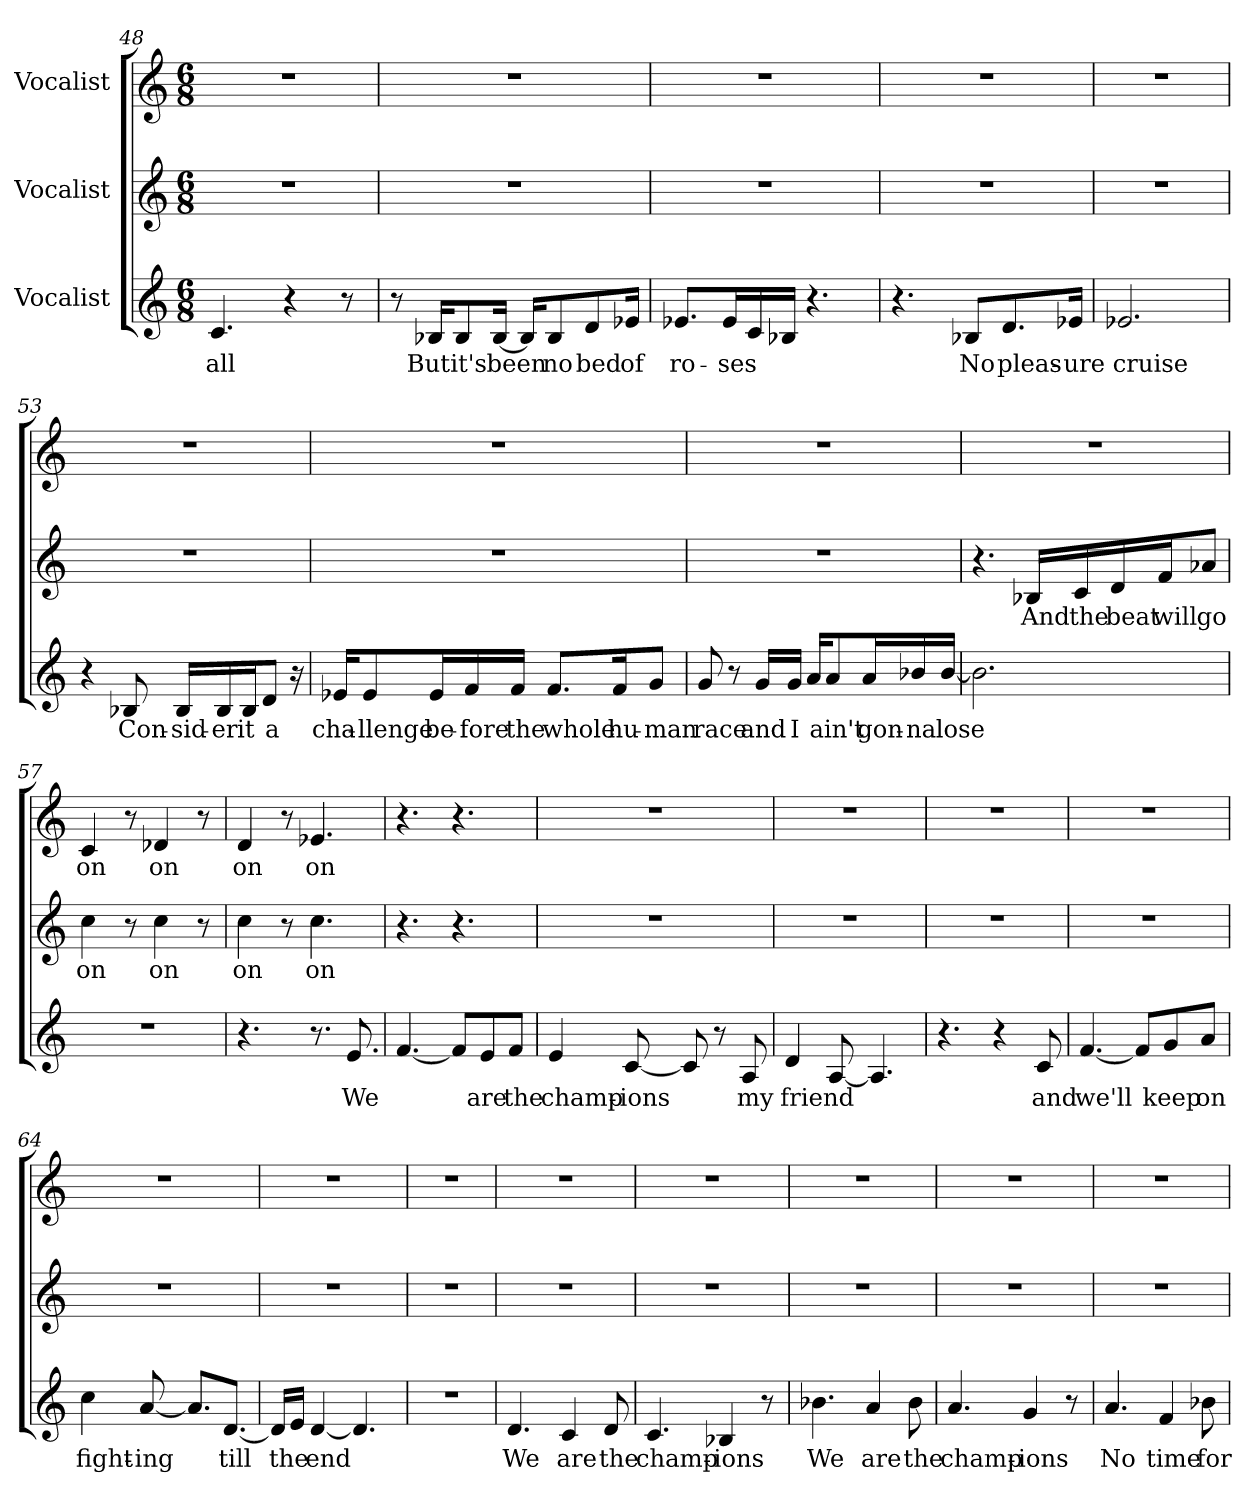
**kern	**text	**kern	**text	**kern	**text
*part3	*part3	*part2	*part2	*part1	*part1
*staff3	*staff3	*staff2	*staff2	*staff1	*staff1
*I"Vocalist	*	*I"Vocalist	*	*I"Vocalist	*
*clefG2	*	*clefG2	*	*clefG2	*
*M6/8	*	*M6/8	*	*M6/8	*
=48	=48	=48	=48	=48	=48
4.c	all	2.r	.	2.r	.
4r	.	.	.	.	.
8r	.	.	.	.	.
=49	=49	=49	=49	=49	=49
8r	.	2.r	.	2.r	.
16B-X/KL	But	.	.	.	.
8B-/	it's	.	.	.	.
[16B-/Jk	been	.	.	.	.
16B-/KL]	_	.	.	.	.
8B-/	no	.	.	.	.
8d/	bed	.	.	.	.
16e-X/Jk	of	.	.	.	.
=50	=50	=50	=50	=50	=50
8.e-X/L	ro-	2.r	.	2.r	.
16e-/L	-ses	.	.	.	.
16c/	_	.	.	.	.
16B-X/JJ	_	.	.	.	.
4.r	.	.	.	.	.
=51	=51	=51	=51	=51	=51
4.r	.	2.r	.	2.r	.
8B-X/L	No	.	.	.	.
8.d/	pleas-	.	.	.	.
16e-X/Jk	-ure	.	.	.	.
=52	=52	=52	=52	=52	=52
2.e-X	cruise	2.r	.	2.r	.
=53	=53	=53	=53	=53	=53
4r	.	2.r	.	2.r	.
8B-X	Con-	.	.	.	.
16B-/LL	-sid-	.	.	.	.
16B-/	-er	.	.	.	.
16B-/J	it	.	.	.	.
8d/J	a	.	.	.	.
16r	.	.	.	.	.
=54	=54	=54	=54	=54	=54
16e-X/KL	cha-	2.r	.	2.r	.
8e-/	-llenge	.	.	.	.
16e-/L	be-	.	.	.	.
16f/	-fore	.	.	.	.
16f/JJ	the	.	.	.	.
8.f/L	whole	.	.	.	.
16f/K	hu-	.	.	.	.
8g/J	-man	.	.	.	.
=55	=55	=55	=55	=55	=55
8g	race	2.r	.	2.r	.
8r	.	.	.	.	.
16g/LL	and	.	.	.	.
16g/JJ	I	.	.	.	.
16a/KL	_	.	.	.	.
8a/	ain't	.	.	.	.
16a/L	gon-	.	.	.	.
16b-X/	-na	.	.	.	.
[16b-/JJ	lose	.	.	.	.
=56	=56	=56	=56	=56	=56
2.b-]	_	4.r	.	2.r	.
.	.	16B-X/LL	And	.	.
.	.	16c/	the	.	.
.	.	16d/	beat	.	.
.	.	16f/J	will	.	.
.	.	8a-X/J	go	.	.
=57	=57	=57	=57	=57	=57
2.r	.	4cc	on	4c	on
.	.	8r	.	8r	.
.	.	4cc	on	4d-X	on
.	.	8r	.	8r	.
=58	=58	=58	=58	=58	=58
4.r	.	4cc	on	4d	on
.	.	8r	.	8r	.
8.r	.	4.cc	on	4.e-X	on
8.e	We	.	.	.	.
=59	=59	=59	=59	=59	=59
[4.f	_	4.r	.	4.r	.
8f/L]	_	4.r	.	4.r	.
8e/	are	.	.	.	.
8f/J	the	.	.	.	.
=60	=60	=60	=60	=60	=60
4e	champ-	2.r	.	2.r	.
[8c	-ions	.	.	.	.
8c]	_	.	.	.	.
8r	.	.	.	.	.
8A	my	.	.	.	.
=61	=61	=61	=61	=61	=61
4d	friend	2.r	.	2.r	.
[8A	_	.	.	.	.
4.A]	_	.	.	.	.
=62	=62	=62	=62	=62	=62
4.r	.	2.r	.	2.r	.
4r	.	.	.	.	.
8c	and	.	.	.	.
=63	=63	=63	=63	=63	=63
[4.f	we'll	2.r	.	2.r	.
8f/L]	_	.	.	.	.
8g/	keep	.	.	.	.
8a/J	on	.	.	.	.
=64	=64	=64	=64	=64	=64
4cc	fight-	2.r	.	2.r	.
[8a	-ing	.	.	.	.
8.a/L]	_	.	.	.	.
[8.d/J	till	.	.	.	.
=65	=65	=65	=65	=65	=65
16d/LL]	_	2.r	.	2.r	.
16e/JJ	the	.	.	.	.
[4d	end	.	.	.	.
4.d]	_	.	.	.	.
=66	=66	=66	=66	=66	=66
2.r	.	2.r	.	2.r	.
=67	=67	=67	=67	=67	=67
4.d	We	2.r	.	2.r	.
4c	are	.	.	.	.
8d	the	.	.	.	.
=68	=68	=68	=68	=68	=68
4.c	champ-	2.r	.	2.r	.
4B-X	-ions	.	.	.	.
8r	.	.	.	.	.
=69	=69	=69	=69	=69	=69
4.b-X	We	2.r	.	2.r	.
4a	are	.	.	.	.
8b-	the	.	.	.	.
=70	=70	=70	=70	=70	=70
4.a	champ-	2.r	.	2.r	.
4g	-ions	.	.	.	.
8r	.	.	.	.	.
=71	=71	=71	=71	=71	=71
4.a	No	2.r	.	2.r	.
4f	time	.	.	.	.
8b-X	for	.	.	.	.
=	=	=	=	=	=
*-	*-	*-	*-	*-	*-
